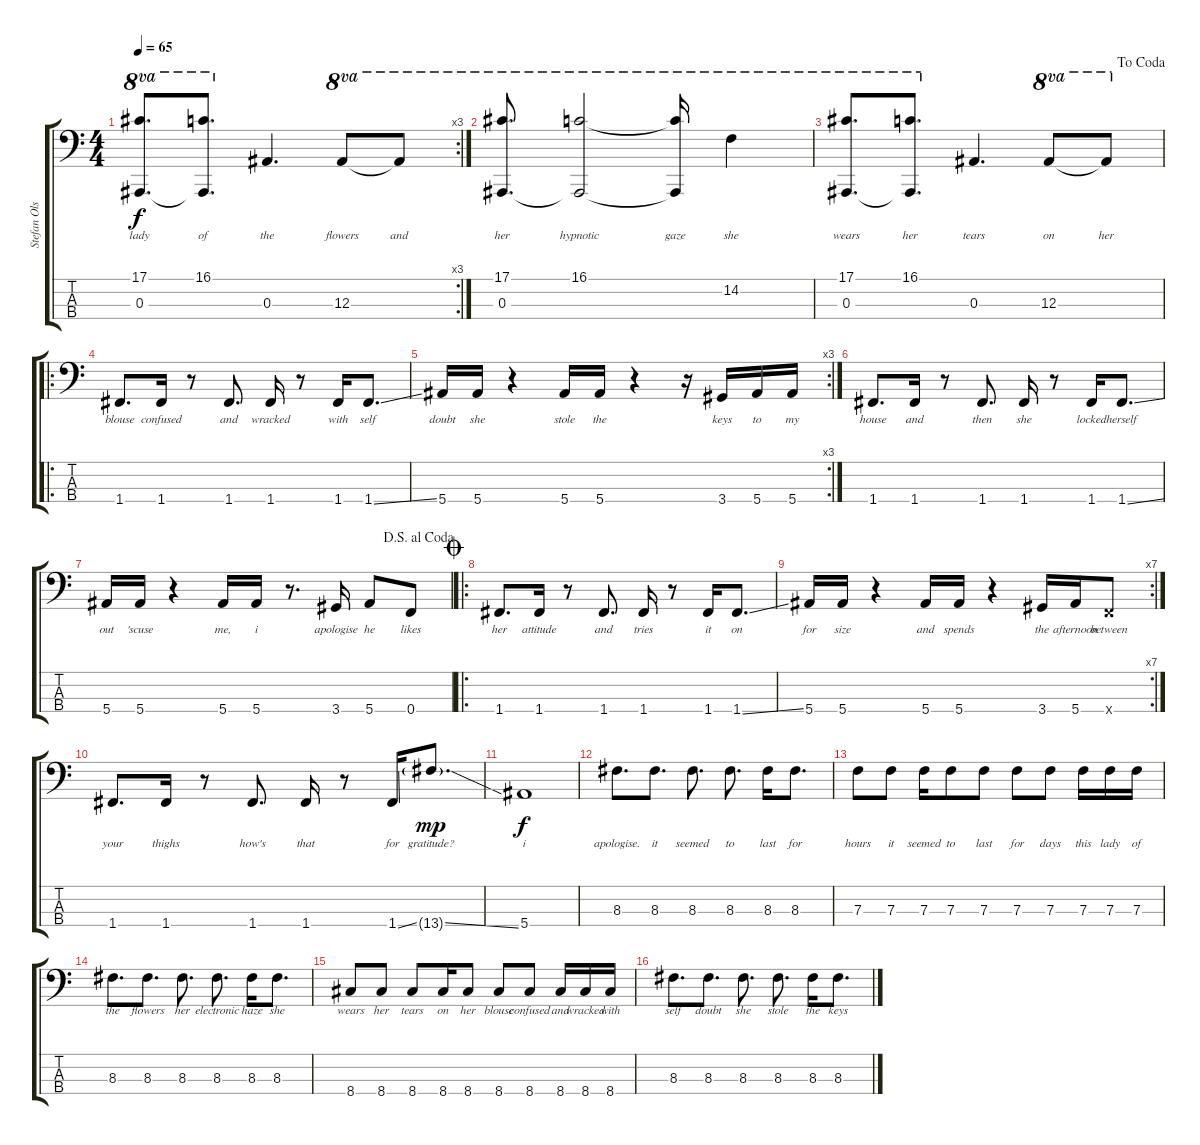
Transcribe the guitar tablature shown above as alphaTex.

\track ("Stefan Olsdal" "Stefan Ols") {instrument electricbassfinger}
\staff {score tabs}
\tuning (Ab2 Eb2 Bb1 F1) {hide}
\rc 3
\ts (4 4)
\tempo 65
\clef f4
\ks c
(17.1 0.3).8{d ot 8va lyrics (0 "lady") lyrics (1 "") lyrics (2 "") lyrics (3 "") lyrics (4 "") dy f} (16.1 0.3{t}).8{d ot 8va lyrics (0 "of") lyrics (1 "") lyrics (2 "") lyrics (3 "") lyrics (4 "")} 0.3.4{d lyrics (0 "the") lyrics (1 "") lyrics (2 "") lyrics (3 "") lyrics (4 "")} 12.3.8{ot 8va lyrics (0 "flowers") lyrics (1 "") lyrics (2 "") lyrics (3 "") lyrics (4 "")} 12.3{t}.8{ot 8va lyrics (0 "and") lyrics (1 "") lyrics (2 "") lyrics (3 "") lyrics (4 "")} |
(17.1 0.3).8{d ot 8va lyrics (0 "her") lyrics (1 "") lyrics (2 "") lyrics (3 "") lyrics (4 "")} (16.1 0.3{t}).2{ot 8va lyrics (0 "hypnotic") lyrics (1 "") lyrics (2 "") lyrics (3 "") lyrics (4 "")} (16.1{t} 0.3{t}).16{ot 8va lyrics (0 "gaze") lyrics (1 "") lyrics (2 "") lyrics (3 "") lyrics (4 "")} 14.2.4{ot 8va lyrics (0 "she") lyrics (1 "") lyrics (2 "") lyrics (3 "") lyrics (4 "")} |
\jump dacoda
(17.1 0.3).8{d ot 8va lyrics (0 "wears") lyrics (1 "") lyrics (2 "") lyrics (3 "") lyrics (4 "")} (16.1 0.3{t}).8{d ot 8va lyrics (0 "her") lyrics (1 "") lyrics (2 "") lyrics (3 "") lyrics (4 "")} 0.3.4{d lyrics (0 "tears") lyrics (1 "") lyrics (2 "") lyrics (3 "") lyrics (4 "")} 12.3.8{ot 8va lyrics (0 "on") lyrics (1 "") lyrics (2 "") lyrics (3 "") lyrics (4 "")} 12.3{t}.8{ot 8va lyrics (0 "her") lyrics (1 "") lyrics (2 "") lyrics (3 "") lyrics (4 "")} |
\ro
1.4.8{d lyrics (0 "blouse") lyrics (1 "") lyrics (2 "") lyrics (3 "") lyrics (4 "")} 1.4.16{lyrics (0 "confused") lyrics (1 "") lyrics (2 "") lyrics (3 "") lyrics (4 "")} r.8 1.4.8{d lyrics (0 "and") lyrics (1 "") lyrics (2 "") lyrics (3 "") lyrics (4 "")} 1.4.16{lyrics (0 "wracked") lyrics (1 "") lyrics (2 "") lyrics (3 "") lyrics (4 "")} r.8 1.4.16{lyrics (0 "with") lyrics (1 "") lyrics (2 "") lyrics (3 "") lyrics (4 "")} 1.4{ss}.8{d lyrics (0 "self") lyrics (1 "") lyrics (2 "") lyrics (3 "") lyrics (4 "")} |
\rc 3
5.4.16{lyrics (0 "doubt") lyrics (1 "") lyrics (2 "") lyrics (3 "") lyrics (4 "")} 5.4.16{lyrics (0 "she") lyrics (1 "") lyrics (2 "") lyrics (3 "") lyrics (4 "")} r.4 5.4.16{lyrics (0 "stole") lyrics (1 "") lyrics (2 "") lyrics (3 "") lyrics (4 "")} 5.4.16{lyrics (0 "the") lyrics (1 "") lyrics (2 "") lyrics (3 "") lyrics (4 "")} r.4 r.16 3.4.16{lyrics (0 "keys") lyrics (1 "") lyrics (2 "") lyrics (3 "") lyrics (4 "")} 5.4.16{lyrics (0 "to") lyrics (1 "") lyrics (2 "") lyrics (3 "") lyrics (4 "")} 5.4.16{lyrics (0 "my") lyrics (1 "") lyrics (2 "") lyrics (3 "") lyrics (4 "")} |
1.4.8{d lyrics (0 "house") lyrics (1 "") lyrics (2 "") lyrics (3 "") lyrics (4 "")} 1.4.16{lyrics (0 "and") lyrics (1 "") lyrics (2 "") lyrics (3 "") lyrics (4 "")} r.8 1.4.8{d lyrics (0 "then") lyrics (1 "") lyrics (2 "") lyrics (3 "") lyrics (4 "")} 1.4.16{lyrics (0 "she") lyrics (1 "") lyrics (2 "") lyrics (3 "") lyrics (4 "")} r.8 1.4.16{lyrics (0 "locked") lyrics (1 "") lyrics (2 "") lyrics (3 "") lyrics (4 "")} 1.4{ss}.8{d lyrics (0 "herself") lyrics (1 "") lyrics (2 "") lyrics (3 "") lyrics (4 "")} |
\jump dalsegnoalcoda
5.4.16{lyrics (0 "out") lyrics (1 "") lyrics (2 "") lyrics (3 "") lyrics (4 "")} 5.4.16{lyrics (0 "'scuse") lyrics (1 "") lyrics (2 "") lyrics (3 "") lyrics (4 "")} r.4 5.4.16{lyrics (0 "me,") lyrics (1 "") lyrics (2 "") lyrics (3 "") lyrics (4 "")} 5.4.16{lyrics (0 "i") lyrics (1 "") lyrics (2 "") lyrics (3 "") lyrics (4 "")} r.8{d} 3.4.16{lyrics (0 "apologise") lyrics (1 "") lyrics (2 "") lyrics (3 "") lyrics (4 "")} 5.4.8{lyrics (0 "he") lyrics (1 "") lyrics (2 "") lyrics (3 "") lyrics (4 "")} 0.4.8{lyrics (0 "likes") lyrics (1 "") lyrics (2 "") lyrics (3 "") lyrics (4 "")} |
\ro
\jump coda
1.4.8{d lyrics (0 "her") lyrics (1 "") lyrics (2 "") lyrics (3 "") lyrics (4 "")} 1.4.16{lyrics (0 "attitude") lyrics (1 "") lyrics (2 "") lyrics (3 "") lyrics (4 "")} r.8 1.4.8{d lyrics (0 "and") lyrics (1 "") lyrics (2 "") lyrics (3 "") lyrics (4 "")} 1.4.16{lyrics (0 "tries") lyrics (1 "") lyrics (2 "") lyrics (3 "") lyrics (4 "")} r.8 1.4.16{lyrics (0 "it") lyrics (1 "") lyrics (2 "") lyrics (3 "") lyrics (4 "")} 1.4{ss}.8{d lyrics (0 "on") lyrics (1 "") lyrics (2 "") lyrics (3 "") lyrics (4 "")} |
\rc 7
5.4.16{lyrics (0 "for") lyrics (1 "") lyrics (2 "") lyrics (3 "") lyrics (4 "")} 5.4.16{lyrics (0 "size") lyrics (1 "") lyrics (2 "") lyrics (3 "") lyrics (4 "")} r.4 5.4.16{lyrics (0 "and") lyrics (1 "") lyrics (2 "") lyrics (3 "") lyrics (4 "")} 5.4.16{lyrics (0 "spends") lyrics (1 "") lyrics (2 "") lyrics (3 "") lyrics (4 "")} r.4 3.4.16{lyrics (0 "the") lyrics (1 "") lyrics (2 "") lyrics (3 "") lyrics (4 "")} 5.4.16{lyrics (0 "afternoon") lyrics (1 "") lyrics (2 "") lyrics (3 "") lyrics (4 "")} 0.4{x}.8{lyrics (0 "between") lyrics (1 "") lyrics (2 "") lyrics (3 "") lyrics (4 "")} |
1.4.8{d lyrics (0 "your") lyrics (1 "") lyrics (2 "") lyrics (3 "") lyrics (4 "")} 1.4.16{lyrics (0 "thighs") lyrics (1 "") lyrics (2 "") lyrics (3 "") lyrics (4 "")} r.8 1.4.8{d lyrics (0 "how's") lyrics (1 "") lyrics (2 "") lyrics (3 "") lyrics (4 "")} 1.4.16{lyrics (0 "that") lyrics (1 "") lyrics (2 "") lyrics (3 "") lyrics (4 "")} r.8 1.4{ss}.16{lyrics (0 "for") lyrics (1 "") lyrics (2 "") lyrics (3 "") lyrics (4 "")} 13.4{ss g}.8{d lyrics (0 "gratitude?") lyrics (1 "") lyrics (2 "") lyrics (3 "") lyrics (4 "") dy mp} |
5.4.1{lyrics (0 "i") lyrics (1 "") lyrics (2 "") lyrics (3 "") lyrics (4 "") dy f} |
8.3.8{d lyrics (0 "apologise.") lyrics (1 "") lyrics (2 "") lyrics (3 "") lyrics (4 "")} 8.3.8{d lyrics (0 "it") lyrics (1 "") lyrics (2 "") lyrics (3 "") lyrics (4 "")} 8.3.8{d lyrics (0 "seemed") lyrics (1 "") lyrics (2 "") lyrics (3 "") lyrics (4 "")} 8.3.8{d lyrics (0 "to") lyrics (1 "") lyrics (2 "") lyrics (3 "") lyrics (4 "")} 8.3.16{lyrics (0 "last") lyrics (1 "") lyrics (2 "") lyrics (3 "") lyrics (4 "")} 8.3.8{d lyrics (0 "for") lyrics (1 "") lyrics (2 "") lyrics (3 "") lyrics (4 "")} |
7.3.8{lyrics (0 "hours") lyrics (1 "") lyrics (2 "") lyrics (3 "") lyrics (4 "")} 7.3.8{lyrics (0 "it") lyrics (1 "") lyrics (2 "") lyrics (3 "") lyrics (4 "")} 7.3.16{lyrics (0 "seemed") lyrics (1 "") lyrics (2 "") lyrics (3 "") lyrics (4 "")} 7.3.8{lyrics (0 "to") lyrics (1 "") lyrics (2 "") lyrics (3 "") lyrics (4 "")} 7.3.8{lyrics (0 "last") lyrics (1 "") lyrics (2 "") lyrics (3 "") lyrics (4 "")} 7.3.8{lyrics (0 "for") lyrics (1 "") lyrics (2 "") lyrics (3 "") lyrics (4 "")} 7.3.8{lyrics (0 "days") lyrics (1 "") lyrics (2 "") lyrics (3 "") lyrics (4 "")} 7.3.16{lyrics (0 "this") lyrics (1 "") lyrics (2 "") lyrics (3 "") lyrics (4 "")} 7.3.16{lyrics (0 "lady") lyrics (1 "") lyrics (2 "") lyrics (3 "") lyrics (4 "")} 7.3.16{lyrics (0 "of") lyrics (1 "") lyrics (2 "") lyrics (3 "") lyrics (4 "")} |
8.3.8{d lyrics (0 "the") lyrics (1 "") lyrics (2 "") lyrics (3 "") lyrics (4 "")} 8.3.8{d lyrics (0 "flowers") lyrics (1 "") lyrics (2 "") lyrics (3 "") lyrics (4 "")} 8.3.8{d lyrics (0 "her") lyrics (1 "") lyrics (2 "") lyrics (3 "") lyrics (4 "")} 8.3.8{d lyrics (0 "electronic") lyrics (1 "") lyrics (2 "") lyrics (3 "") lyrics (4 "")} 8.3.16{lyrics (0 "haze") lyrics (1 "") lyrics (2 "") lyrics (3 "") lyrics (4 "")} 8.3.8{d lyrics (0 "she") lyrics (1 "") lyrics (2 "") lyrics (3 "") lyrics (4 "")} |
8.4.8{lyrics (0 "wears") lyrics (1 "") lyrics (2 "") lyrics (3 "") lyrics (4 "")} 8.4.8{lyrics (0 "her") lyrics (1 "") lyrics (2 "") lyrics (3 "") lyrics (4 "")} 8.4.8{lyrics (0 "tears") lyrics (1 "") lyrics (2 "") lyrics (3 "") lyrics (4 "")} 8.4.16{lyrics (0 "on") lyrics (1 "") lyrics (2 "") lyrics (3 "") lyrics (4 "")} 8.4.8{lyrics (0 "her") lyrics (1 "") lyrics (2 "") lyrics (3 "") lyrics (4 "")} 8.4.8{lyrics (0 "blouse") lyrics (1 "") lyrics (2 "") lyrics (3 "") lyrics (4 "")} 8.4.8{lyrics (0 "confused") lyrics (1 "") lyrics (2 "") lyrics (3 "") lyrics (4 "")} 8.4.16{lyrics (0 "and") lyrics (1 "") lyrics (2 "") lyrics (3 "") lyrics (4 "")} 8.4.16{lyrics (0 "wracked") lyrics (1 "") lyrics (2 "") lyrics (3 "") lyrics (4 "")} 8.4.16{lyrics (0 "with") lyrics (1 "") lyrics (2 "") lyrics (3 "") lyrics (4 "")} |
8.3.8{d lyrics (0 "self") lyrics (1 "") lyrics (2 "") lyrics (3 "") lyrics (4 "")} 8.3.8{d lyrics (0 "doubt") lyrics (1 "") lyrics (2 "") lyrics (3 "") lyrics (4 "")} 8.3.8{d lyrics (0 "she") lyrics (1 "") lyrics (2 "") lyrics (3 "") lyrics (4 "")} 8.3.8{d lyrics (0 "stole") lyrics (1 "") lyrics (2 "") lyrics (3 "") lyrics (4 "")} 8.3.16{lyrics (0 "the") lyrics (1 "") lyrics (2 "") lyrics (3 "") lyrics (4 "")} 8.3.8{d lyrics (0 "keys") lyrics (1 "") lyrics (2 "") lyrics (3 "") lyrics (4 "")}
